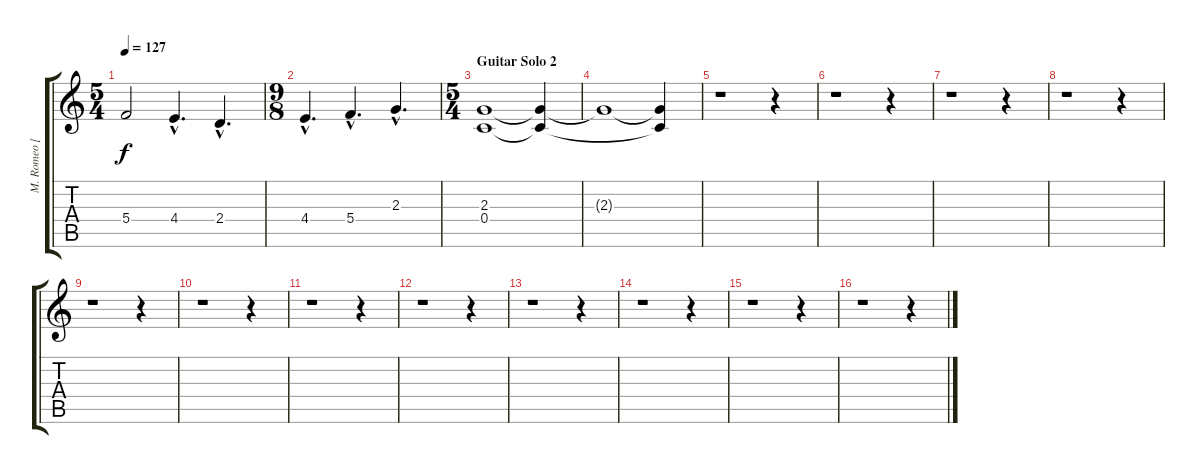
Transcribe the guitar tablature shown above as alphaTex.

\track ("M. Romeo [Distortion Guitar]" "M. Romeo [") {instrument distortionguitar}
\staff {score tabs}
\tuning (D4 A3 F3 C3 G2 D2) {hide}
\ts (5 4)
\tempo 127
\clef g2
\ks c
5.4.2{dy f} 4.4{hac}.4{d} 2.4{hac}.4{d} |
\ts (9 8)
4.4{hac}.4{d} 5.4{hac}.4{d} 2.3{hac}.4{d} |
\ts (5 4)
\section ("" "Guitar Solo 2")
(2.3 0.4).1{volume 0} (2.3{t} 0.4{t}).4 |
2.3{t}.1 (2.3{t} 0.4{t}).4 |
r.1 r.4 |
r.1 r.4 |
r.1 r.4 |
r.1 r.4 |
r.1 r.4 |
r.1 r.4 |
r.1 r.4 |
r.1 r.4 |
r.1 r.4 |
r.1 r.4 |
r.1 r.4 |
r.1 r.4
